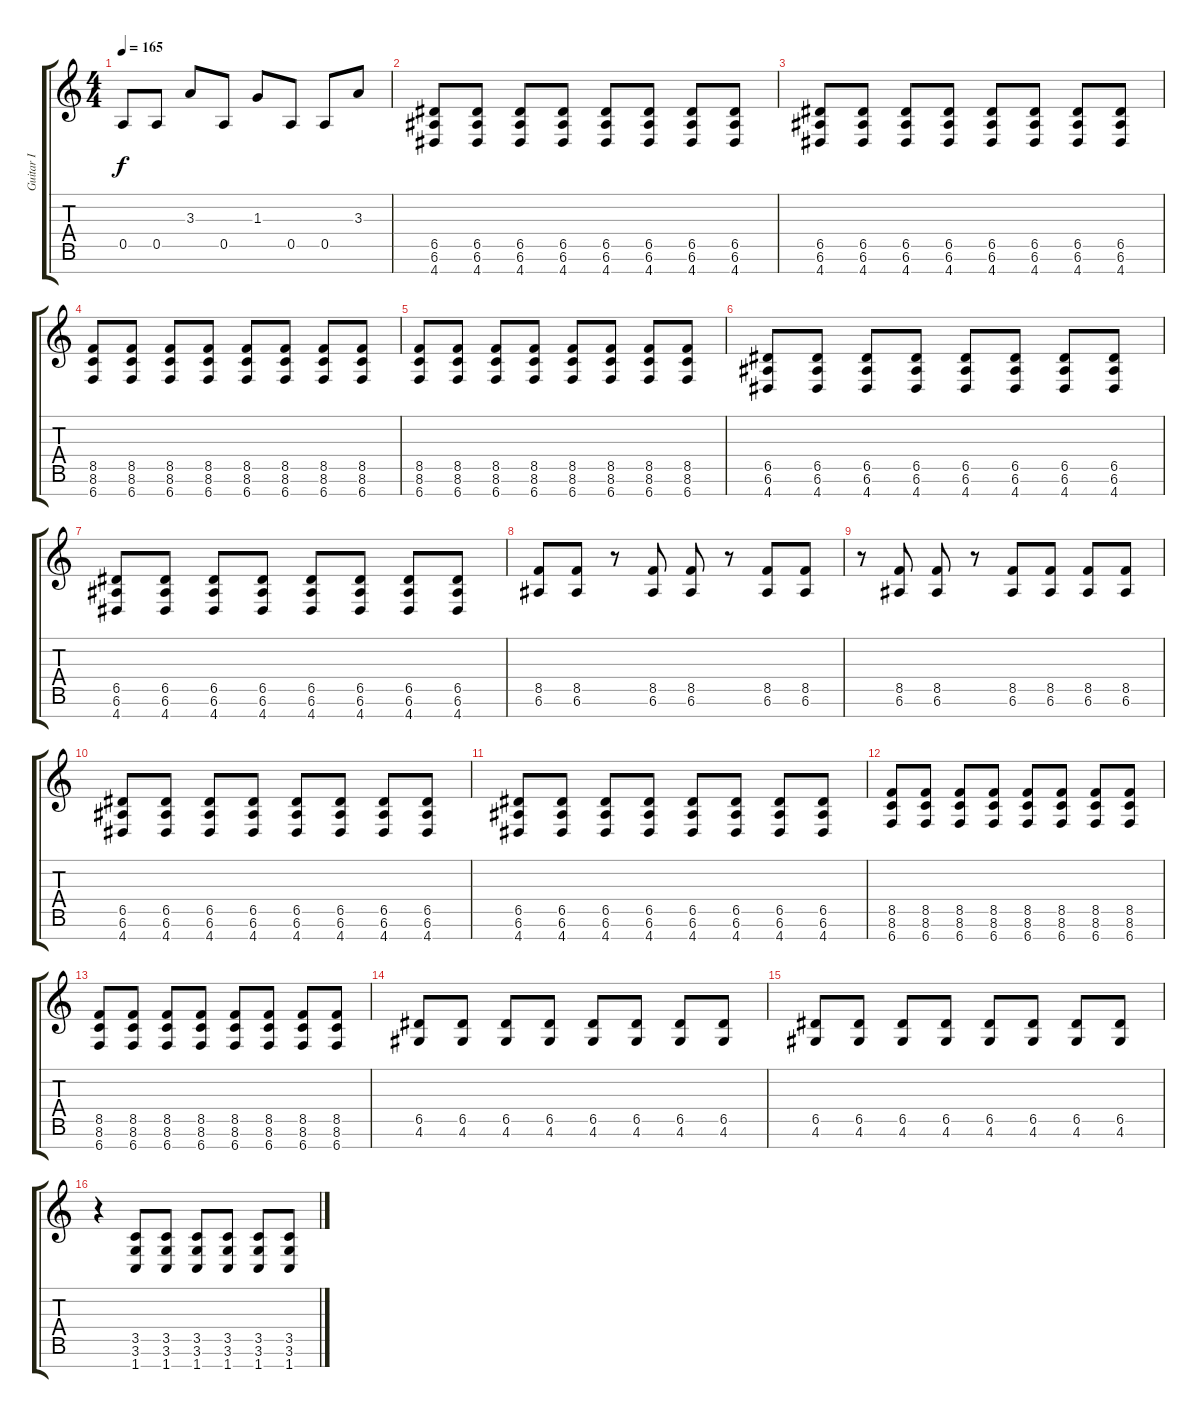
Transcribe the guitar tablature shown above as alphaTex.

\track ("Guitar I" "Guitar I") {instrument distortionguitar}
\staff {score tabs}
\tuning (E4 B3 Gb3 D3 A2 E2 B1) {hide}
\ts (4 4)
\tempo 165
\clef g2
\ks c
0.5.8{dy f} 0.5.8 3.3.8 0.5.8 1.3.8 0.5.8 0.5.8 3.3.8 |
(6.5 6.6 4.7).8 (6.5 6.6 4.7).8 (6.5 6.6 4.7).8 (6.5 6.6 4.7).8 (6.5 6.6 4.7).8 (6.5 6.6 4.7).8 (6.5 6.6 4.7).8 (6.5 6.6 4.7).8 |
(6.5 6.6 4.7).8 (6.5 6.6 4.7).8 (6.5 6.6 4.7).8 (6.5 6.6 4.7).8 (6.5 6.6 4.7).8 (6.5 6.6 4.7).8 (6.5 6.6 4.7).8 (6.5 6.6 4.7).8 |
(8.5 8.6 6.7).8 (8.5 8.6 6.7).8 (8.5 8.6 6.7).8 (8.5 8.6 6.7).8 (8.5 8.6 6.7).8 (8.5 8.6 6.7).8 (8.5 8.6 6.7).8 (8.5 8.6 6.7).8 |
(8.5 8.6 6.7).8 (8.5 8.6 6.7).8 (8.5 8.6 6.7).8 (8.5 8.6 6.7).8 (8.5 8.6 6.7).8 (8.5 8.6 6.7).8 (8.5 8.6 6.7).8 (8.5 8.6 6.7).8 |
(6.5 6.6 4.7).8 (6.5 6.6 4.7).8 (6.5 6.6 4.7).8 (6.5 6.6 4.7).8 (6.5 6.6 4.7).8 (6.5 6.6 4.7).8 (6.5 6.6 4.7).8 (6.5 6.6 4.7).8 |
(6.5 6.6 4.7).8 (6.5 6.6 4.7).8 (6.5 6.6 4.7).8 (6.5 6.6 4.7).8 (6.5 6.6 4.7).8 (6.5 6.6 4.7).8 (6.5 6.6 4.7).8 (6.5 6.6 4.7).8 |
(8.5 6.6).8 (8.5 6.6).8 r.8 (8.5 6.6).8 (8.5 6.6).8 r.8 (8.5 6.6).8 (8.5 6.6).8 |
r.8 (8.5 6.6).8 (8.5 6.6).8 r.8 (8.5 6.6).8 (8.5 6.6).8 (8.5 6.6).8 (8.5 6.6).8 |
(6.5 6.6 4.7).8 (6.5 6.6 4.7).8 (6.5 6.6 4.7).8 (6.5 6.6 4.7).8 (6.5 6.6 4.7).8 (6.5 6.6 4.7).8 (6.5 6.6 4.7).8 (6.5 6.6 4.7).8 |
(6.5 6.6 4.7).8 (6.5 6.6 4.7).8 (6.5 6.6 4.7).8 (6.5 6.6 4.7).8 (6.5 6.6 4.7).8 (6.5 6.6 4.7).8 (6.5 6.6 4.7).8 (6.5 6.6 4.7).8 |
(8.5 8.6 6.7).8 (8.5 8.6 6.7).8 (8.5 8.6 6.7).8 (8.5 8.6 6.7).8 (8.5 8.6 6.7).8 (8.5 8.6 6.7).8 (8.5 8.6 6.7).8 (8.5 8.6 6.7).8 |
(8.5 8.6 6.7).8 (8.5 8.6 6.7).8 (8.5 8.6 6.7).8 (8.5 8.6 6.7).8 (8.5 8.6 6.7).8 (8.5 8.6 6.7).8 (8.5 8.6 6.7).8 (8.5 8.6 6.7).8 |
(6.5 4.6).8 (6.5 4.6).8 (6.5 4.6).8 (6.5 4.6).8 (6.5 4.6).8 (6.5 4.6).8 (6.5 4.6).8 (6.5 4.6).8 |
(6.5 4.6).8 (6.5 4.6).8 (6.5 4.6).8 (6.5 4.6).8 (6.5 4.6).8 (6.5 4.6).8 (6.5 4.6).8 (6.5 4.6).8 |
r.4 (3.5 3.6 1.7).8 (3.5 3.6 1.7).8 (3.5 3.6 1.7).8 (3.5 3.6 1.7).8 (3.5 3.6 1.7).8 (3.5 3.6 1.7).8
